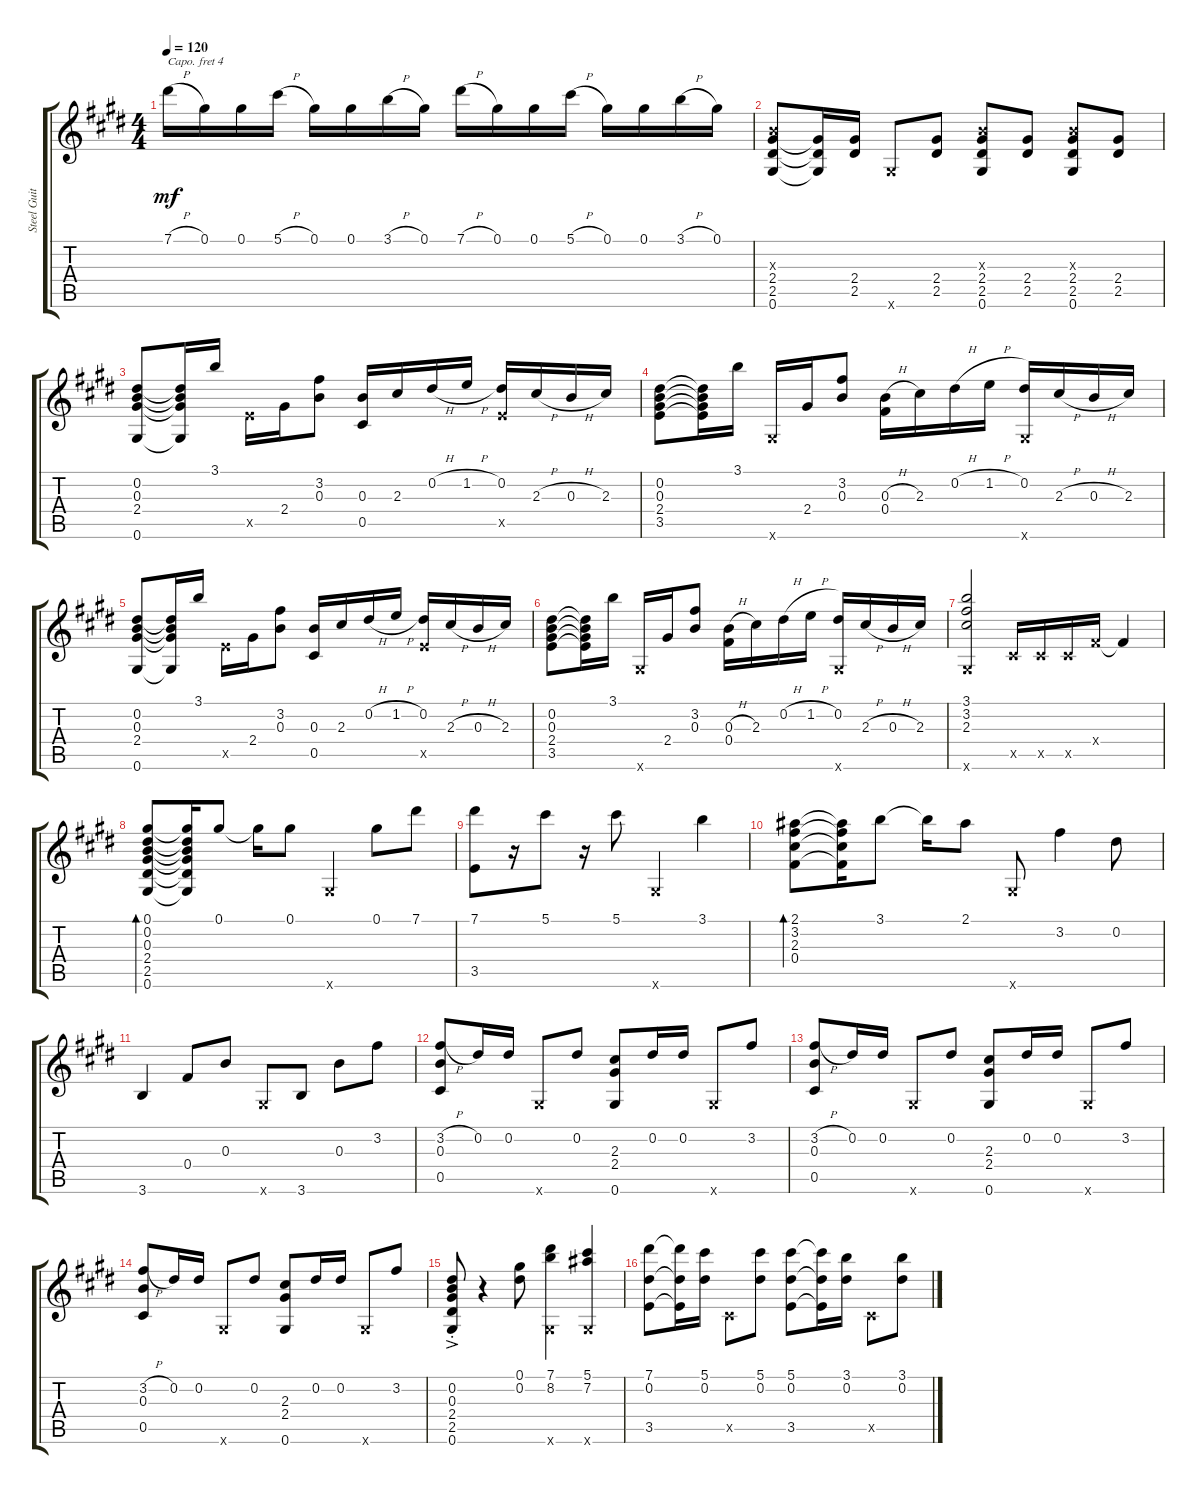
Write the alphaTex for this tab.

\track ("Steel Guitar" "Steel Guit") {instrument acousticguitarsteel}
\staff {score tabs}
\capo 4
\tuning (E4 B3 G3 D3 A2 E2) {hide}
\ts (4 4)
\tempo 120
\clef g2
\ks e
7.1{h}.16{dy mf} 0.1.16 0.1.16 5.1{h}.16 0.1.16 0.1.16 3.1{h}.16 0.1.16 7.1{h}.16 0.1.16 0.1.16 5.1{h}.16 0.1.16 0.1.16 3.1{h}.16 0.1.16 |
(0.3{x} 2.4 2.5 0.6).8 (2.4{t} 2.5{t} 0.6{t}).16 (2.4 2.5).16 0.6{x}.8 (2.4 2.5).8 (0.3{x} 2.4 2.5 0.6).8 (2.4 2.5).8 (0.3{x} 2.4 2.5 0.6).8 (2.4 2.5).8 |
(0.2 0.3 2.4 0.6).8 (0.2{t} 0.3{t} 2.4{t} 0.6{t}).16 3.1.16 3.5{x}.16 2.4.16 (3.2 0.3).8 (0.3 0.5).16 2.3.16 0.2{h}.16 1.2{h}.16 (0.2 3.5{x}).16 2.3{h}.16 0.3{h}.16 2.3.16 |
(0.2 0.3 2.4 3.5).8 (0.2{t} 0.3{t} 2.4{t} 3.5{t}).16 3.1.16 0.6{x}.16 2.4.16 (3.2 0.3).8 (0.3{h} 0.4).16 2.3.16 0.2{h}.16 1.2{h}.16 (0.2 0.6{x}).16 2.3{h}.16 0.3{h}.16 2.3.16 |
(0.2 0.3 2.4 0.6).8 (0.2{t} 0.3{t} 2.4{t} 0.6{t}).16 3.1.16 3.5{x}.16 2.4.16 (3.2 0.3).8 (0.3 0.5).16 2.3.16 0.2{h}.16 1.2{h}.16 (0.2 3.5{x}).16 2.3{h}.16 0.3{h}.16 2.3.16 |
(0.2 0.3 2.4 3.5).8 (0.2{t} 0.3{t} 2.4{t} 3.5{t}).16 3.1.16 0.6{x}.16 2.4.16 (3.2 0.3).8 (0.3{h} 0.4).16 2.3.16 0.2{h}.16 1.2{h}.16 (0.2 0.6{x}).16 2.3{h}.16 0.3{h}.16 2.3.16 |
(3.1 3.2 2.3 0.6{x}).2 0.5{x}.16 0.5{x}.16 0.5{x}.16 0.4{x}.16 0.4{t}.4 |
(0.1 0.2 0.3 2.4 2.5 0.6).8{bd 30} (0.1{t} 0.2{t} 0.3{t} 2.4{t} 2.5{t} 0.6{t}).16 0.1.8 0.1{t}.16 0.1.8 0.6{x}.4 0.1.8 7.1.8 |
(7.1 3.5).8 r.16 5.1.8 r.16 5.1.8 0.6{x}.4 3.1.4 |
(2.1 3.2 2.3 0.4).8{bd 30} (2.1{t} 3.2{t} 2.3{t} 0.4{t}).16 3.1.8 3.1{t}.16 2.1.8 0.6{x}.8 3.2.4 0.2.8 |
3.6.4 0.4.8 0.3.8 0.6{x}.8 3.6.8 0.3.8 3.2.8 |
(3.2{h} 0.3 0.5).8 0.2.16 0.2.16 0.6{x}.8 0.2.8 (2.3 2.4 0.6).8 0.2.16 0.2.16 0.6{x}.8 3.2.8 |
(3.2{h} 0.3 0.5).8 0.2.16 0.2.16 0.6{x}.8 0.2.8 (2.3 2.4 0.6).8 0.2.16 0.2.16 0.6{x}.8 3.2.8 |
(3.2{h} 0.3 0.5).8 0.2.16 0.2.16 0.6{x}.8 0.2.8 (2.3 2.4 0.6).8 0.2.16 0.2.16 0.6{x}.8 3.2.8 |
(0.2 0.3 2.4 2.5 0.6{ac st}).8 r.4 (0.1 0.2).8 (7.1 8.2 0.6{x}).4 (5.1 7.2 0.6{x}).4 |
(7.1 0.2 3.5).8 (7.1{t} 0.2{t} 3.5{t}).16 (5.1 0.2).16 0.5{x}.8 (5.1 0.2).8 (5.1 0.2 3.5).8 (5.1{t} 0.2{t} 3.5{t}).16 (3.1 0.2).16 0.5{x}.8 (3.1 0.2).8
